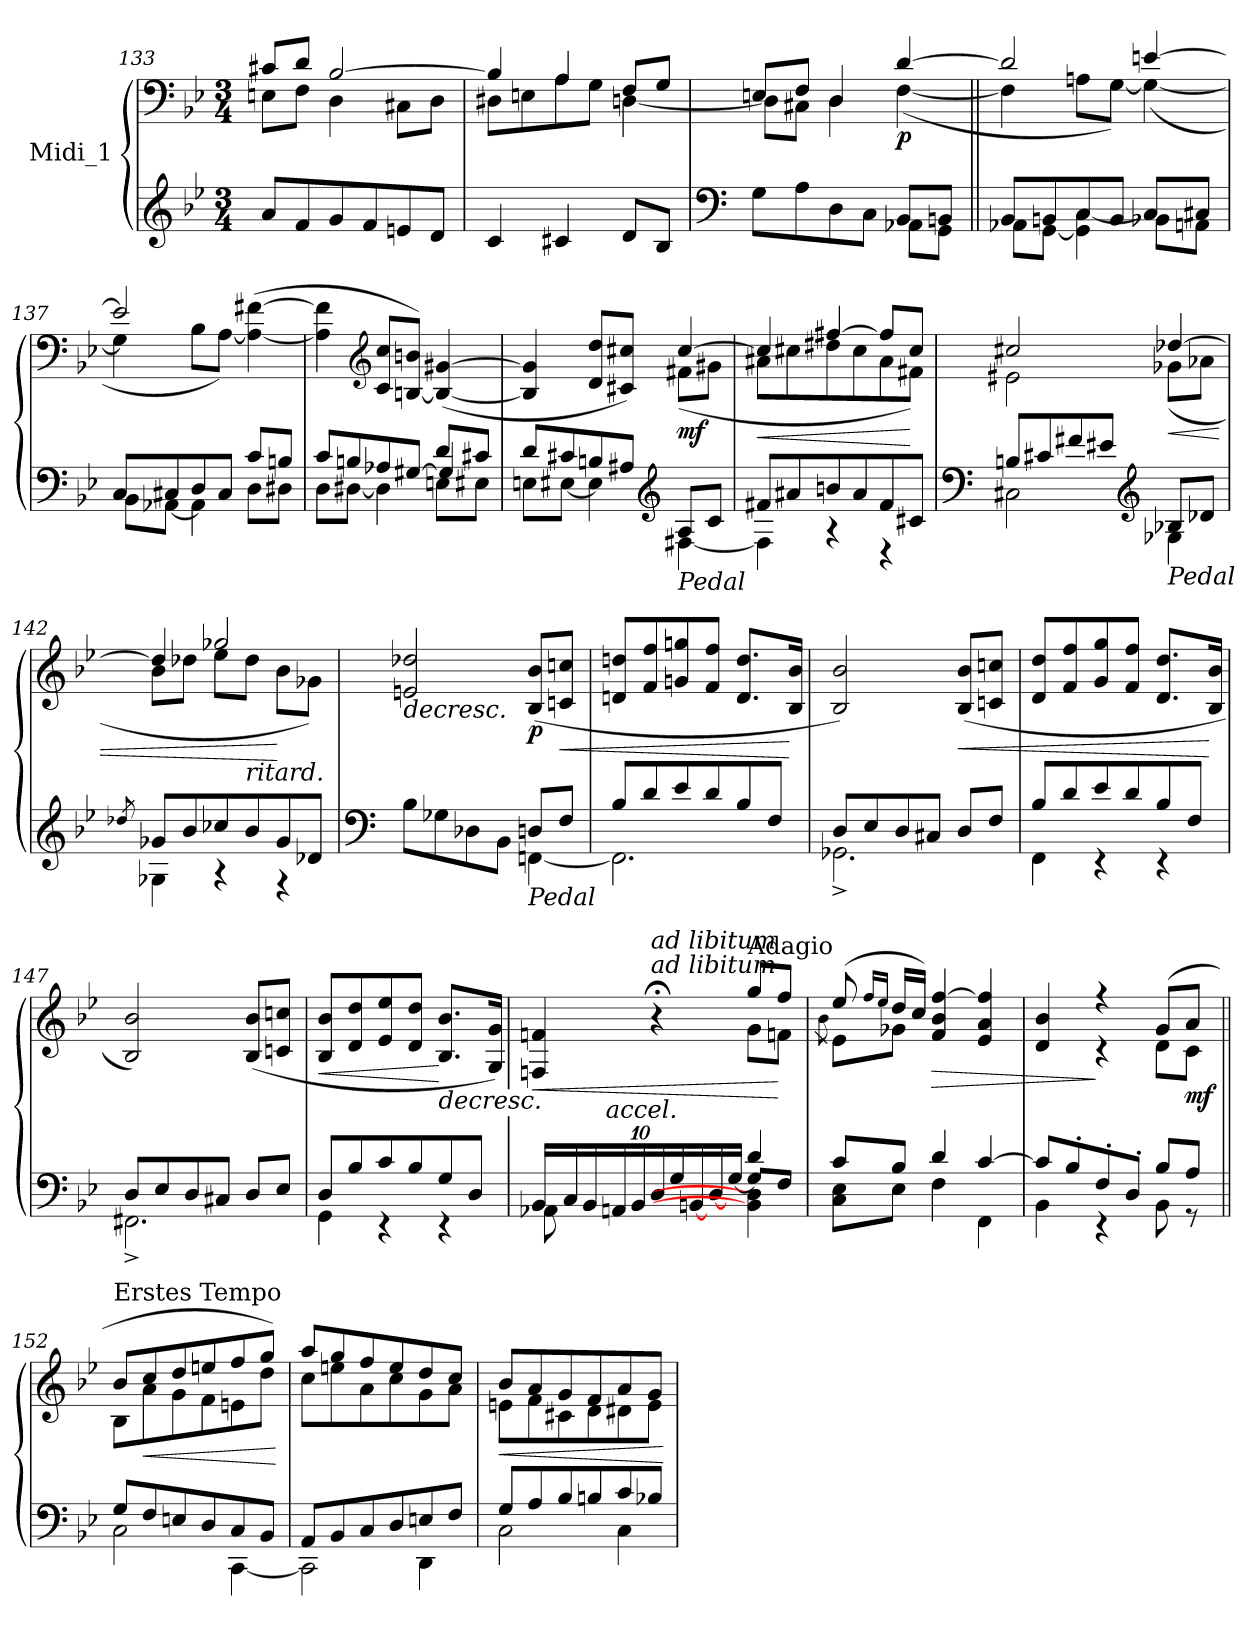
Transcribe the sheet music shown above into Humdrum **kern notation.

**kern	**kern	**dynam
*part1	*part1	*part1
*staff2	*staff1	*staff1/2
*I"Midi_1	*	*
!!LO:LB:g=z
*clefG2	*clefF4	*
*k[b-e-]	*k[b-e-]	*
*B-:	*B-:	*
*M3/4	*M3/4	*
=133	=133	=133
*	*^	*
8a/L	8c#X/L	8En\L	.
8f/	8d/J	8F\J	.
8g/	[2B-/	4D\	.
8f/	.	.	.
8en/	.	8C#X\L	.
8d/J	.	8D\J	.
=134	=134	=134	=134
4c/	4B-/]	8D#X\L	.
.	.	8En\	.
4c#X/	4A/	8A\	.
.	.	8G\J	.
8d/L	8F/L	[4Dn\	.
8B-/J	8G/J	.	.
=135	=135	=135	=135
*clefF4	*	*	*
*^	*	*	*
8G\L	2ryy	8En/L	8D\L]	.
8A\	.	8F/J	8C#X\J	.
8D\	.	4D/	4D\	.
8C\J	.	.	.	.
!	!	!	!	!LO:DY:b
8BB-/L	8AA-X\L	[4d/	([4F\	p
8BBn/J	8GG\J	.	.	.
=136||	=136||	=136||	=136||	=136||
8BB-i/L	8AA-X\L	2d/]	4F\]	.
8BBn/	[8GG\J	.	.	.
8C/	4GG\] [>4C\	.	8Ani\L	.
8BB/J	.	.	[8G\J)	.
8C/L]	8BB-i\L	[4en/	(<4G\_	.
8C#X/J	8AAn\J	.	.	.
=137	=137	=137	=137	=137
8C/L	8BB-\L	2e/]	4G\]	.
8C#X/	[8AA-X\J	.	.	.
8D/	4AA-\]	.	8B-\L	.
8C#/J	.	.	[8A\J)	.
8c/L	8D\L	(4A\_ [4f#X\	4ryy	.
8Bn/J	8D#X\J	.	.	.
*	*	*v	*v	*
=138	=138	=138	=138
*	*^	*	*
8c/L	8D\L	2ryy	4A\] 4f#\]	.
8Bn/	[8D#X\J	.	.	.
*	*	*	*clefG2	*
8A-X/	4D#\]	.	8c/ 8cc/L	.
[8G#X/J	.	.	[8Bn/ 8bn/J)	.
8d/L	8En\L	4G#/]	(>4B/_ [4g#X/	.
8c#X/J	8E#X\J	.	.	.
*	*v	*v	*	*
=139	=139	=139	=139
*	*	*^	*
8d/L	8En\L	4B/] 4g#/]	2ryy	.
8c#X/	[8E#X\J	.	.	.
8Bn/	4E#\]	8d/ 8dd/L	.	.
8A#X/J	.	8c#X/ 8cc#X/J)	.	.
*clefG2	*	*	*	*
!LO:TX:b:i:t=Pedal	!	!	!	!
!	!	!	!	!LO:DY:b
8A#/L	[4F#X\	[4cc#/	(8f#X\L	mf
8c#/J	.	.	8g#X\J	.
=140	=140	=140	=140	=140
!	!	!	!	!LO:HP:b
8f#X/L	4F#\]	4cc#/]	8a#X\L	<
8a#X/	.	.	8cc#X\	.
8bn/	4r	[4ff#X/	8dd#X\	.
8a#/	.	.	8cc#\	.
8f#/	4r	8ff#/L]	8a#\	.
8c#X/J	.	8cc#/J	8f#X\J)	[
=141	=141	=141	=141	=141
*clefF4	*	*	*	*
8Bn/L	2C#X\	2cc#X/	2e#X\	.
8c#X/	.	.	.	.
8f#X/	.	.	.	.
8e#X/J	.	.	.	.
*clefG2	*	*	*	*
!LO:TX:b:i:t=Pedal	!	!	!	!
!	!	!	!	!LO:HP:b
8B-X/L	4G-X\	[4dd-X/	(<8g-X\L	<
8d-X/J	.	.	8a-X\J	.
=142	=142	=142	=142	=142
8qdd-i/	.	.	.	.
8g-X/L	4G-X\	4dd-/]	8b-\L	.
8b-/	.	.	8dd-X\J	.
8cc-X/	4r	2gg-X/	8ee-i\L	.
!	!	!	!LO:TX:b:i:t=ritard.	!
8b-/	.	.	8dd-\J	.
8g-/	4r	.	8b-\L	[
8d-X/J	.	.	8g-X\J)	.
*	*	*v	*v	*
=143	=143	=143	=143
*clefF4	*	*	*
*	*	*^	*
!	!	!	!	!LO:HP:b
*	*	*v	*v	*
8B-\L	2ryy	2en/ 2dd-X/	>
8G-X\	.	.	.
8D-X\	.	.	.
8BB-\J	.	.	.
!LO:TX:b:i:t=Pedal	!	!	!
!	!	!	!LO:DY:b
8Dn/L	[<4FFni\	(>8B-/ 8b-/L	p
!	!	!	!LO:HP:n=1:b
8F/J	.	8cni/ 8ccni/J	] <
=144	=144	=144	=144
8B-/L	2.FF\]	8dni/ 8ddni/L	.
8d/	.	8f/ 8ff/	.
8e-/	.	8gni/ 8ggni/	.
8d/	.	8f/ 8ff/J	.
8B-/	.	8.d/ 8.dd/L	.
8F/J	.	.	.
.	.	16B-/ 16b-/Jk	[
=145	=145	=145	=145
8D/L	2.GG-X^<\	2B-/ 2b-/)	.
8E-/	.	.	.
8D/	.	.	.
8C#X/J	.	.	.
!	!	!	!LO:HP:b
8D/L	.	(>8B-/ 8b-/L	<
8F/J	.	8cni/ 8ccni/J	.
=146	=146	=146	=146
8B-/L	4FF\	8d/ 8dd/L	.
8d/	.	8f/ 8ff/	.
8e-/	4r	8g/ 8gg/	.
8d/	.	8f/ 8ff/J	.
8B-/	4r	8.d/ 8.dd/L	.
8F/J	.	.	.
.	.	16B-/ 16b-/Jk	[
!!LO:LB:g=z
=147	=147	=147	=147
8D/L	2.FF#X^\	2B-/ 2b-/)	.
8E-/	.	.	.
8D/	.	.	.
8C#X/J	.	.	.
8D/L	.	(8B-/ 8b-/L	.
8E-/J	.	8cni/ 8ccni/J	.
=148	=148	=148	=148
!	!	!	!LO:HP:b
8D/L	4GG\	8B-/ 8b-/L	<
8B-/	.	8d/ 8dd/	.
8c/	4r	8e-/ 8ee-/	.
8B-/	.	8d/ 8dd/J	.
!	!	!	!LO:HP:n=1:b
8G/	4r	8.B-/ 8.b-/L	[ >
8D/J	.	.	.
.	.	16G/ 16g/Jk)	.
*v	*v	*	*
=149	=149	=149
*Xbrackettup	*	*
*^	*	*
*	*^	*	*
!	!	!	!	!LO:HP:b
*	*	*	*^	*
20BB-/LL	8AA-X\	2ryy	4Fni/ 4fni/	4ryy	<
20C/	.	.	.	.	.
20BB-/	.	.	.	.	.
.	8rGGyy	.	.	.	.
!LO:TX:i:t=accel.	!	!	!	!	!
20AAni/	.	.	.	.	.
20BB-/	.	.	.	.	.
!	!	!	!LO:TX:a:i:t=ad libitum	!	!
!	!	!	!LO:TX:a:i:t=ad libitum	!	!
20D/	4ryy	.	4r;<	4ryy	]
20G/	.	.	.	.	.
[20BBn/	.	.	.	.	.
[20D/	.	.	.	.	.
[<20G/JJ	.	.	.	.	.
!	!	!	!LO:TX:a:t=Adagio	!	!
4d/	4BB\] 4D\]	8G/L]	8gg/L	8g\L	.
.	.	8F/J	8ff/J	8fni\J	[
*v	*v	*v	*	*	*
=150	=150	=150	=150
.	.	8qb-\	.
*^	*	*	*
8c/L	8C\ 8E-\L	(>8ee-/	8e-\L	.
.	.	16qff/LL	.	.
.	.	16qee-/JJ	.	.
8B-i/J	8E-\J	16dd/LL	8g-X\J	.
.	.	16cc/JJ)	.	.
!	!	!	!	!LO:HP:b
4d/	4F\	4f/ 4b-/ [4ff/	4ryy	>
[4c/	4FF\	4e-/ 4a/ 4ff/]	4ryy	.
=151	=151	=151	=151	=151
8c/L]	4BB-\	4d/ 4b-/	4ryy	.
8B-'/	.	.	.	.
8F'/	4r	4r	4r	]
8D'/J	.	.	.	.
8B-/L	8BB-\	(>8g/L	8d\L	.
!	!	!	!	!LO:DY:b
8A/J	8r	8a/J	8c\J	mf
!!LO:LB:g=z	!!
=152||	=152||	=152||	=152||	=152||
!	!	!LO:TX:a:t=Erstes Tempo	!	!
8G/L	2C\	8b-/L	8B-\L	.
!	!	!	!	!LO:HP:b
8F/	.	8cc/	8a\	<
8En/	.	8dd/	8g\	.
8D/	.	8een/	8f\	.
8C/	[4CC\	8ff/	8en\	.
8BB-/J	.	8gg/J)	8dd\J	.
*v	*v	*	*	*
*	*v	*v	*
.	.	[
=153	=153	=153
*^	*^	*
8AA/L	2CC\]	8aa/L	8cc\L	.
8BB-/	.	8gg/	8een\	.
8C/	.	8ff/	8a\	.
8D/	.	8ee/	8cc\	.
8En/	4DD\	8dd/	8g\	.
8F/J	.	8cc/J	8a\J	.
=154	=154	=154	=154	=154
!	!	!	!	!LO:HP:b
8G/L	2C\	8b-/L	8en\L	<
8A/	.	8a/	8f\	.
8B-/	.	8g/	8c#X\	.
8Bn/	.	8f/	8d\	.
8c/	4C\	8a/	8d#X\	.
8B-X/J	.	8g/J	8e\J	.
*v	*v	*	*	*
*	*v	*v	*
.	.	[
=	=	=
*-	*-	*-
